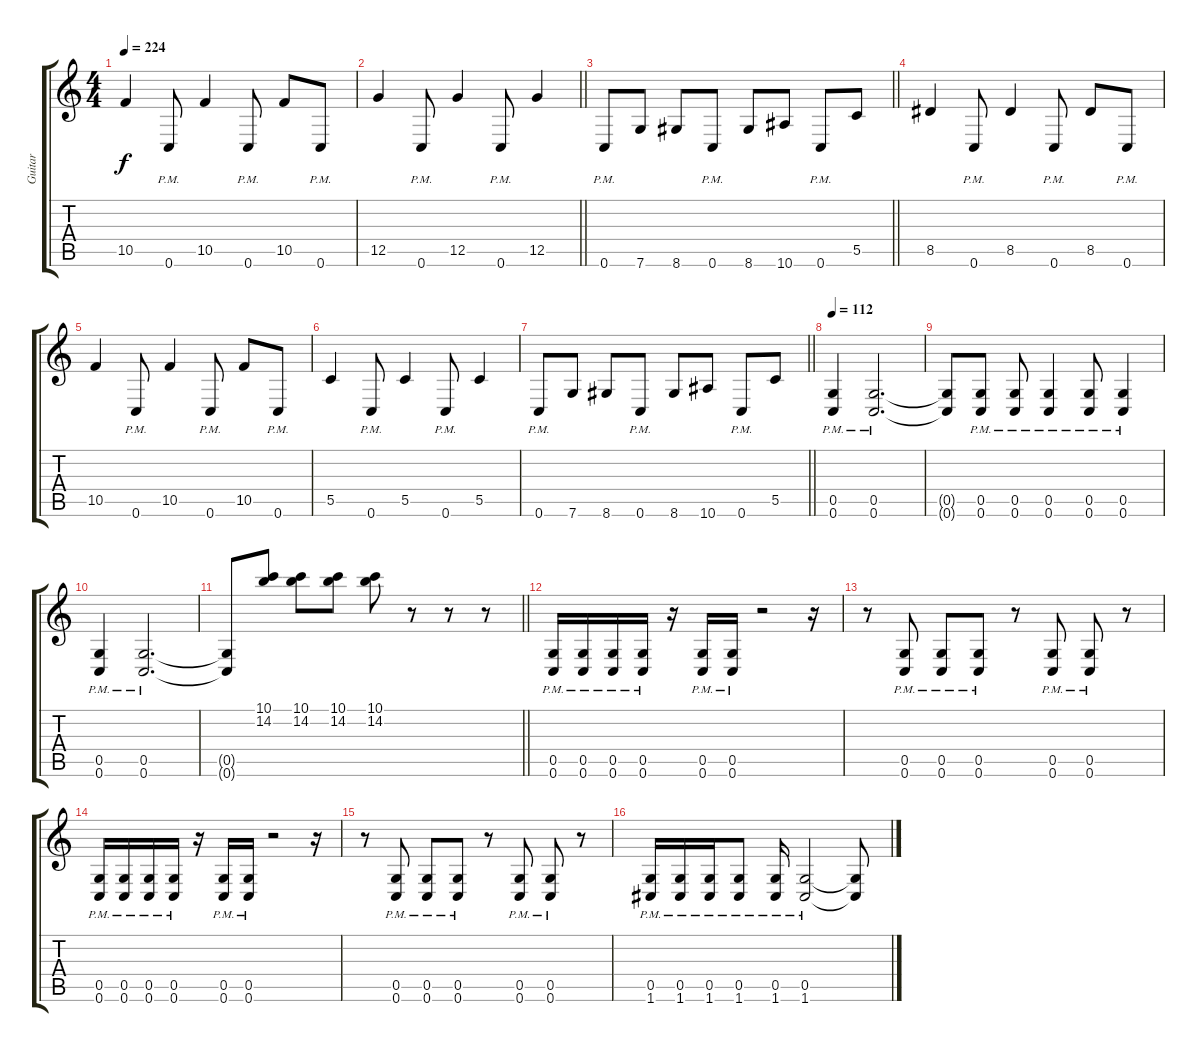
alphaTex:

\track ("Guitar" "Guitar") {instrument distortionguitar}
\staff {score tabs}
\tuning (D4 A3 F3 C3 G2 C2) {hide}
\ts (4 4)
\tempo 224
\clef g2
\ks c
10.5.4{dy f} 0.6{pm}.8 10.5.4 0.6{pm}.8 10.5.8 0.6{pm}.8 |
\barLineRight lightlight
12.5.4 0.6{pm}.8 12.5.4 0.6{pm}.8 12.5.4 |
\barLineRight lightlight
0.6{pm}.8 7.6.8 8.6.8 0.6{pm}.8 8.6.8 10.6.8 0.6{pm}.8 5.5.8 |
8.5.4 0.6{pm}.8 8.5.4 0.6{pm}.8 8.5.8 0.6{pm}.8 |
10.5.4 0.6{pm}.8 10.5.4 0.6{pm}.8 10.5.8 0.6{pm}.8 |
5.5.4 0.6{pm}.8 5.5.4 0.6{pm}.8 5.5.4 |
\barLineRight lightlight
0.6{pm}.8 7.6.8 8.6.8 0.6{pm}.8 8.6.8 10.6.8 0.6{pm}.8 5.5.8 |
\section ("" " ")
\tempo 112
(0.5{pm} 0.6{pm}).4 (0.5{pm} 0.6{pm}).2{d} |
(0.5{t} 0.6{t}).8 (0.5{pm} 0.6{pm}).8 (0.5{pm} 0.6{pm}).8 (0.5{pm} 0.6{pm}).4 (0.5{pm} 0.6{pm}).8 (0.5{pm} 0.6{pm}).4 |
(0.5{pm} 0.6{pm}).4 (0.5{pm} 0.6{pm}).2{d} |
\barLineRight lightlight
(0.5{t} 0.6{t}).8 (10.1 14.2).8 (10.1 14.2).8 (10.1 14.2).8 (10.1 14.2).8 r.8 r.8 r.8 |
\section ("" " ")
(0.5{pm} 0.6{pm}).16 (0.5{pm} 0.6{pm}).16 (0.5{pm} 0.6{pm}).16 (0.5{pm} 0.6{pm}).16 r.16 (0.5{pm} 0.6{pm}).16 (0.5{pm} 0.6{pm}).16 r.2 r.16 |
r.8 (0.5{pm} 0.6{pm}).8 (0.5{pm} 0.6{pm}).8 (0.5{pm} 0.6{pm}).8 r.8 (0.5{pm} 0.6{pm}).8 (0.5{pm} 0.6{pm}).8 r.8 |
(0.5{pm} 0.6{pm}).16 (0.5{pm} 0.6{pm}).16 (0.5{pm} 0.6{pm}).16 (0.5{pm} 0.6{pm}).16 r.16 (0.5{pm} 0.6{pm}).16 (0.5{pm} 0.6{pm}).16 r.2 r.16 |
r.8 (0.5{pm} 0.6{pm}).8 (0.5{pm} 0.6{pm}).8 (0.5{pm} 0.6{pm}).8 r.8 (0.5{pm} 0.6{pm}).8 (0.5{pm} 0.6{pm}).8 r.8 |
(0.5{pm} 1.6{pm}).16 (0.5{pm} 1.6{pm}).16 (0.5{pm} 1.6{pm}).16 (0.5{pm} 1.6{pm}).8 (0.5{pm} 1.6{pm}).16 (0.5{pm} 1.6{pm}).2 (0.5{t} 1.6{t}).8
